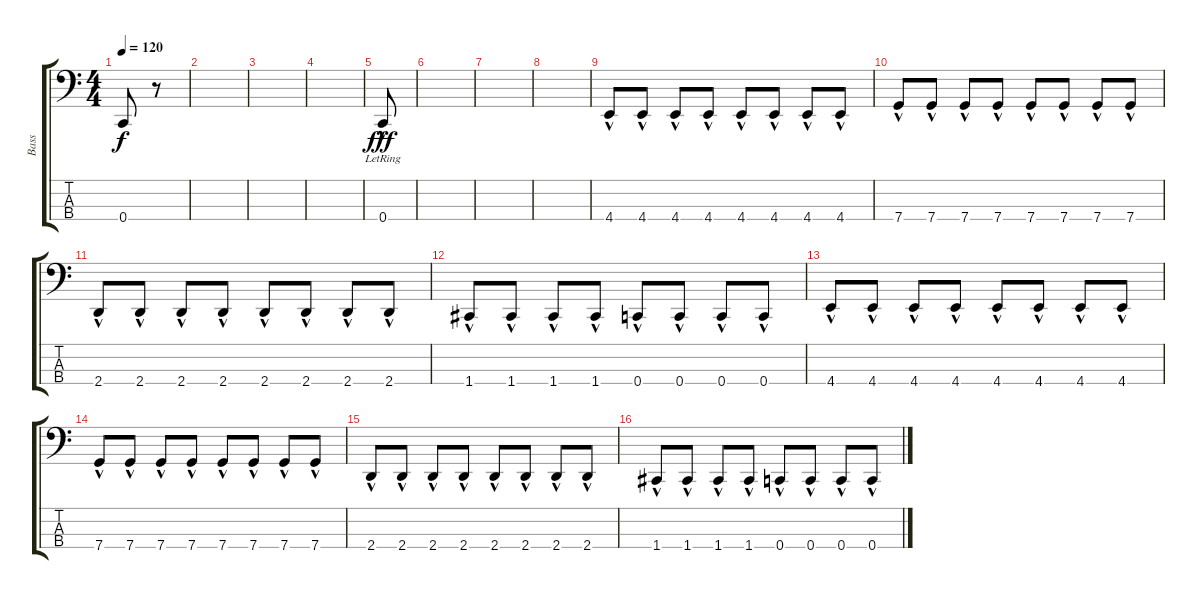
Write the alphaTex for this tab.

\track ("Bass" "Bass") {instrument electricbassfinger}
\staff {score tabs}
\tuning (Eb2 Bb1 F1 C1) {hide}
\ts (4 4)
\tempo 120
\clef f4
\ks c
0.4.8{dy f} r.8 |
|
|
|
0.4{hac lr}.8{dy fff} |
|
|
|
4.4{hac}.8 4.4{hac}.8 4.4{hac}.8 4.4{hac}.8 4.4{hac}.8 4.4{hac}.8 4.4{hac}.8 4.4{hac}.8 |
7.4{hac}.8 7.4{hac}.8 7.4{hac}.8 7.4{hac}.8 7.4{hac}.8 7.4{hac}.8 7.4{hac}.8 7.4{hac}.8 |
2.4{hac}.8 2.4{hac}.8 2.4{hac}.8 2.4{hac}.8 2.4{hac}.8 2.4{hac}.8 2.4{hac}.8 2.4{hac}.8 |
1.4{hac}.8 1.4{hac}.8 1.4{hac}.8 1.4{hac}.8 0.4{hac}.8 0.4{hac}.8 0.4{hac}.8 0.4{hac}.8 |
4.4{hac}.8 4.4{hac}.8 4.4{hac}.8 4.4{hac}.8 4.4{hac}.8 4.4{hac}.8 4.4{hac}.8 4.4{hac}.8 |
7.4{hac}.8 7.4{hac}.8 7.4{hac}.8 7.4{hac}.8 7.4{hac}.8 7.4{hac}.8 7.4{hac}.8 7.4{hac}.8 |
2.4{hac}.8 2.4{hac}.8 2.4{hac}.8 2.4{hac}.8 2.4{hac}.8 2.4{hac}.8 2.4{hac}.8 2.4{hac}.8 |
1.4{hac}.8 1.4{hac}.8 1.4{hac}.8 1.4{hac}.8 0.4{hac}.8 0.4{hac}.8 0.4{hac}.8 0.4{hac}.8
